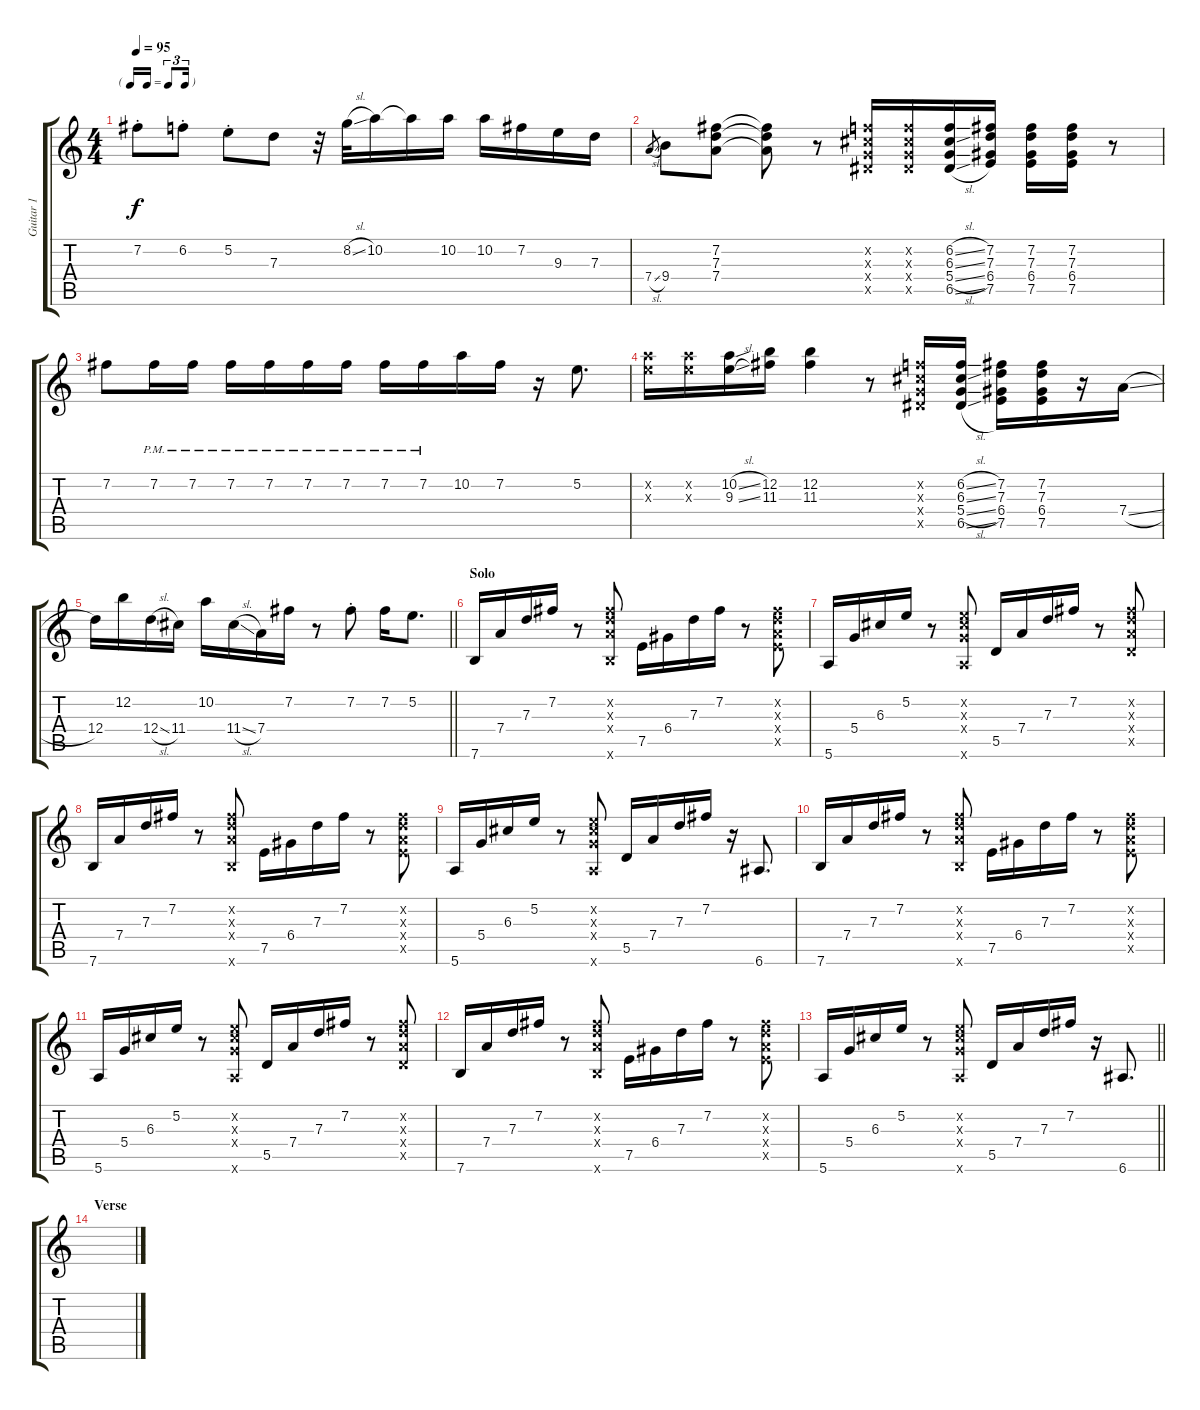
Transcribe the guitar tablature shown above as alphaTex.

\track ("Guitar 1" "Guitar 1") {instrument electricguitarjazz}
\staff {score tabs}
\tuning (E4 B3 G3 D3 A2 E2) {hide}
\ts (4 4)
\tf triplet16th
\tempo 95
\clef g2
\ks c
7.2{st}.8{dy f} 6.2{st}.8 5.2{st}.8 7.3.8 r.32 8.2{sl}.32 10.2.16 10.2{t}.16 10.2.16 10.2.16 7.2.16 9.3.16 7.3.16 |
7.4{sl}.8{gr} 9.4.8 (7.2 7.3 7.4).8 (7.2{t} 7.3{t} 7.4{t}).8 r.8 (6.2{x} 6.3{x} 5.4{x} 6.5{x}).16 (6.2{x} 6.3{x} 5.4{x} 6.5{x}).16 (6.2{sl} 6.3{sl} 5.4{sl} 6.5{sl}).16 (7.2 7.3 6.4 7.5).16 (7.2 7.3 6.4 7.5).16 (7.2 7.3 6.4 7.5).16 r.8 |
7.2.8 7.2{pm}.16 7.2{pm}.16 7.2{pm}.16 7.2{pm}.16 7.2{pm}.16 7.2{pm}.16 7.2{pm}.16 7.2{pm}.16 10.2.16 7.2.16 r.16 5.2.8{d} |
(10.2{x} 9.3{x}).16 (10.2{x} 9.3{x}).16 (10.2{sl} 9.3{sl}).16 (12.2 11.3).16 (12.2 11.3).4 r.8 (6.2{x} 6.3{x} 5.4{x} 6.5{x}).16 (6.2{sl} 6.3{sl} 5.4{sl} 6.5{sl}).16 (7.2 7.3 6.4 7.5).16 (7.2 7.3 6.4 7.5).16 r.16 7.4{sl}.16 |
\barLineRight lightlight
12.4.16 12.2.16 12.4{sl}.16 11.4.16 10.2.16 11.4{sl}.16 7.4.16 7.2.16 r.8 7.2{st}.8 7.2.16 5.2.8{d} |
\section ("" "Solo")
7.6.16 7.4.16 7.3.16 7.2.16 r.8 (7.2{x} 7.3{x} 7.4{x} 7.6{x}).8 7.5.16 6.4.16 7.3.16 7.2.16 r.8 (7.2{x} 7.3{x} 7.4{x} 7.5{x}).8 |
5.6.16 5.4.16 6.3.16 5.2.16 r.8 (5.2{x} 6.3{x} 5.4{x} 5.6{x}).8 5.5.16 7.4.16 7.3.16 7.2.16 r.8 (7.2{x} 7.3{x} 7.4{x} 5.5{x}).8 |
7.6.16 7.4.16 7.3.16 7.2.16 r.8 (7.2{x} 7.3{x} 7.4{x} 7.6{x}).8 7.5.16 6.4.16 7.3.16 7.2.16 r.8 (7.2{x} 7.3{x} 7.4{x} 7.5{x}).8 |
5.6.16 5.4.16 6.3.16 5.2.16 r.8 (5.2{x} 6.3{x} 5.4{x} 5.6{x}).8 5.5.16 7.4.16 7.3.16 7.2.16 r.16 6.6.8{d} |
7.6.16 7.4.16 7.3.16 7.2.16 r.8 (7.2{x} 7.3{x} 7.4{x} 7.6{x}).8 7.5.16 6.4.16 7.3.16 7.2.16 r.8 (7.2{x} 7.3{x} 7.4{x} 7.5{x}).8 |
5.6.16 5.4.16 6.3.16 5.2.16 r.8 (5.2{x} 6.3{x} 5.4{x} 5.6{x}).8 5.5.16 7.4.16 7.3.16 7.2.16 r.8 (7.2{x} 7.3{x} 7.4{x} 5.5{x}).8 |
7.6.16 7.4.16 7.3.16 7.2.16 r.8 (7.2{x} 7.3{x} 7.4{x} 7.6{x}).8 7.5.16 6.4.16 7.3.16 7.2.16 r.8 (7.2{x} 7.3{x} 7.4{x} 7.5{x}).8 |
\barLineRight lightlight
5.6.16 5.4.16 6.3.16 5.2.16 r.8 (5.2{x} 6.3{x} 5.4{x} 5.6{x}).8 5.5.16 7.4.16 7.3.16 7.2.16 r.16 6.6.8{d} |
\section ("" "Verse")
